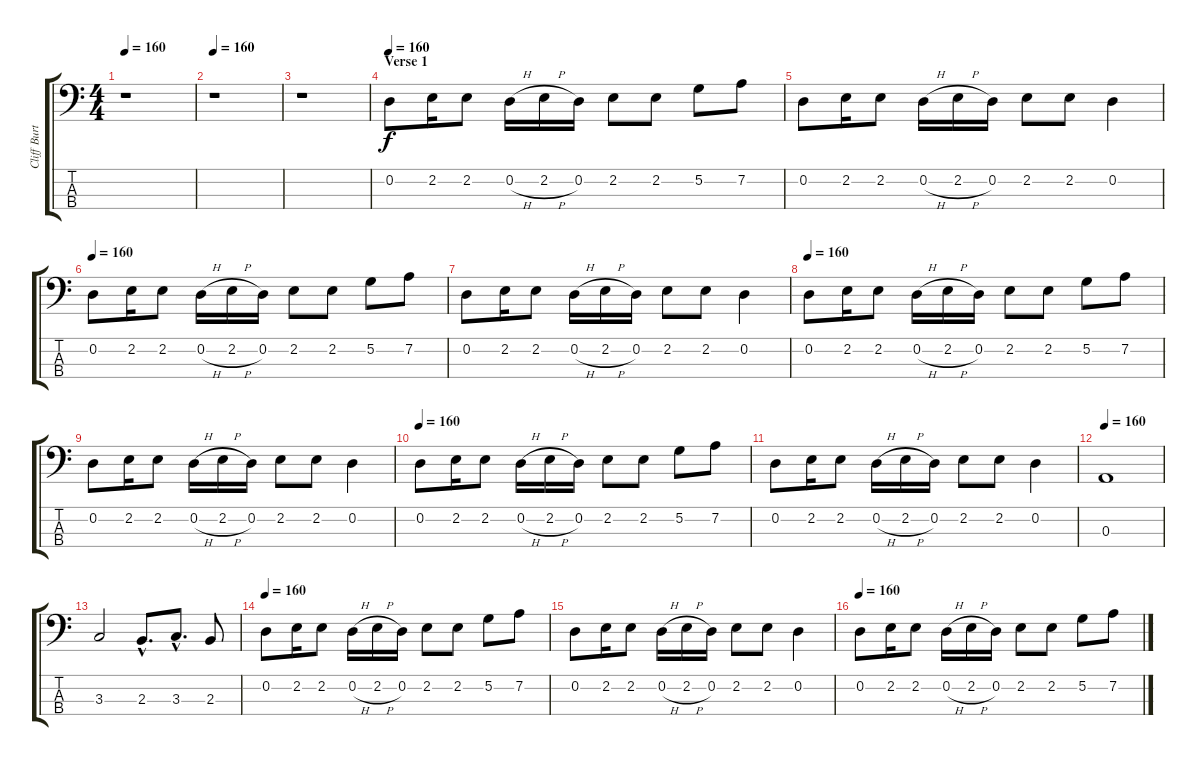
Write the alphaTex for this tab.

\track ("Cliff Burton" "Cliff Burt") {instrument electricbassfinger}
\staff {score tabs}
\tuning (G2 D2 A1 E1) {hide}
\ts (4 4)
\tempo 160
\clef f4
\ks c
r.1{dy f} |
\tempo 160
r.1 |
r.1 |
\section ("" "Verse 1")
\tempo 160
0.2.8 2.2.16 2.2.8 0.2{h}.16 2.2{h}.16 0.2.16 2.2.8 2.2.8 5.2.8 7.2.8 |
0.2.8 2.2.16 2.2.8 0.2{h}.16 2.2{h}.16 0.2.16 2.2.8 2.2.8 0.2.4 |
\tempo 160
0.2.8 2.2.16 2.2.8 0.2{h}.16 2.2{h}.16 0.2.16 2.2.8 2.2.8 5.2.8 7.2.8 |
0.2.8 2.2.16 2.2.8 0.2{h}.16 2.2{h}.16 0.2.16 2.2.8 2.2.8 0.2.4 |
\tempo 160
0.2.8 2.2.16 2.2.8 0.2{h}.16 2.2{h}.16 0.2.16 2.2.8 2.2.8 5.2.8 7.2.8 |
0.2.8 2.2.16 2.2.8 0.2{h}.16 2.2{h}.16 0.2.16 2.2.8 2.2.8 0.2.4 |
\tempo 160
0.2.8 2.2.16 2.2.8 0.2{h}.16 2.2{h}.16 0.2.16 2.2.8 2.2.8 5.2.8 7.2.8 |
0.2.8 2.2.16 2.2.8 0.2{h}.16 2.2{h}.16 0.2.16 2.2.8 2.2.8 0.2.4 |
\tempo 160
0.3.1 |
3.3.2 2.3{hac}.8{d} 3.3{hac}.8{d} 2.3.8 |
\tempo 160
0.2.8 2.2.16 2.2.8 0.2{h}.16 2.2{h}.16 0.2.16 2.2.8 2.2.8 5.2.8 7.2.8 |
0.2.8 2.2.16 2.2.8 0.2{h}.16 2.2{h}.16 0.2.16 2.2.8 2.2.8 0.2.4 |
\tempo 160
0.2.8 2.2.16 2.2.8 0.2{h}.16 2.2{h}.16 0.2.16 2.2.8 2.2.8 5.2.8 7.2.8
